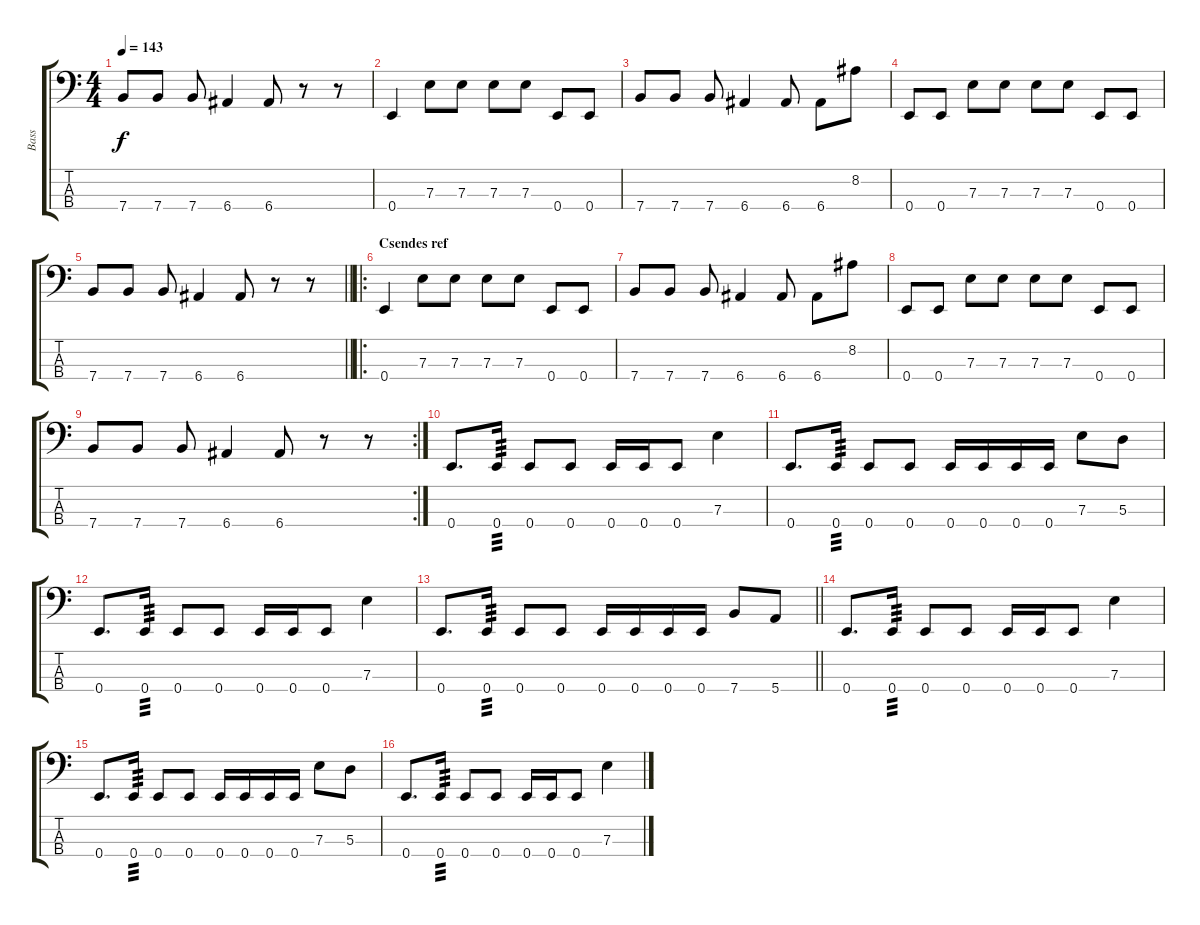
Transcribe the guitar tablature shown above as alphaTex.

\track ("Bass" "Bass") {instrument electricbasspick}
\staff {score tabs}
\tuning (G2 D2 A1 E1) {hide}
\ts (4 4)
\tempo 143
\clef f4
\ks c
7.4.8{dy f} 7.4.8 7.4.8 6.4.4 6.4.8 r.8 r.8 |
0.4.4 7.3.8 7.3.8 7.3.8 7.3.8 0.4.8 0.4.8 |
7.4.8 7.4.8 7.4.8 6.4.4 6.4.8 6.4.8 8.2.8 |
0.4.8 0.4.8 7.3.8 7.3.8 7.3.8 7.3.8 0.4.8 0.4.8 |
\barLineRight lightlight
7.4.8 7.4.8 7.4.8 6.4.4 6.4.8 r.8 r.8 |
\ro
\section ("" "Csendes ref")
0.4.4 7.3.8 7.3.8 7.3.8 7.3.8 0.4.8 0.4.8 |
7.4.8 7.4.8 7.4.8 6.4.4 6.4.8 6.4.8 8.2.8 |
0.4.8 0.4.8 7.3.8 7.3.8 7.3.8 7.3.8 0.4.8 0.4.8 |
\rc 2
7.4.8 7.4.8 7.4.8 6.4.4 6.4.8 r.8 r.8 |
0.4.8{d} 0.4.16{tp 3} 0.4.8 0.4.8 0.4.16 0.4.16 0.4.8 7.3.4 |
0.4.8{d} 0.4.16{tp 3} 0.4.8 0.4.8 0.4.16 0.4.16 0.4.16 0.4.16 7.3.8 5.3.8 |
0.4.8{d} 0.4.16{tp 3} 0.4.8 0.4.8 0.4.16 0.4.16 0.4.8 7.3.4 |
\barLineRight lightlight
0.4.8{d} 0.4.16{tp 3} 0.4.8 0.4.8 0.4.16 0.4.16 0.4.16 0.4.16 7.4.8 5.4.8 |
0.4.8{d} 0.4.16{tp 3} 0.4.8 0.4.8 0.4.16 0.4.16 0.4.8 7.3.4 |
0.4.8{d} 0.4.16{tp 3} 0.4.8 0.4.8 0.4.16 0.4.16 0.4.16 0.4.16 7.3.8 5.3.8 |
0.4.8{d} 0.4.16{tp 3} 0.4.8 0.4.8 0.4.16 0.4.16 0.4.8 7.3.4
